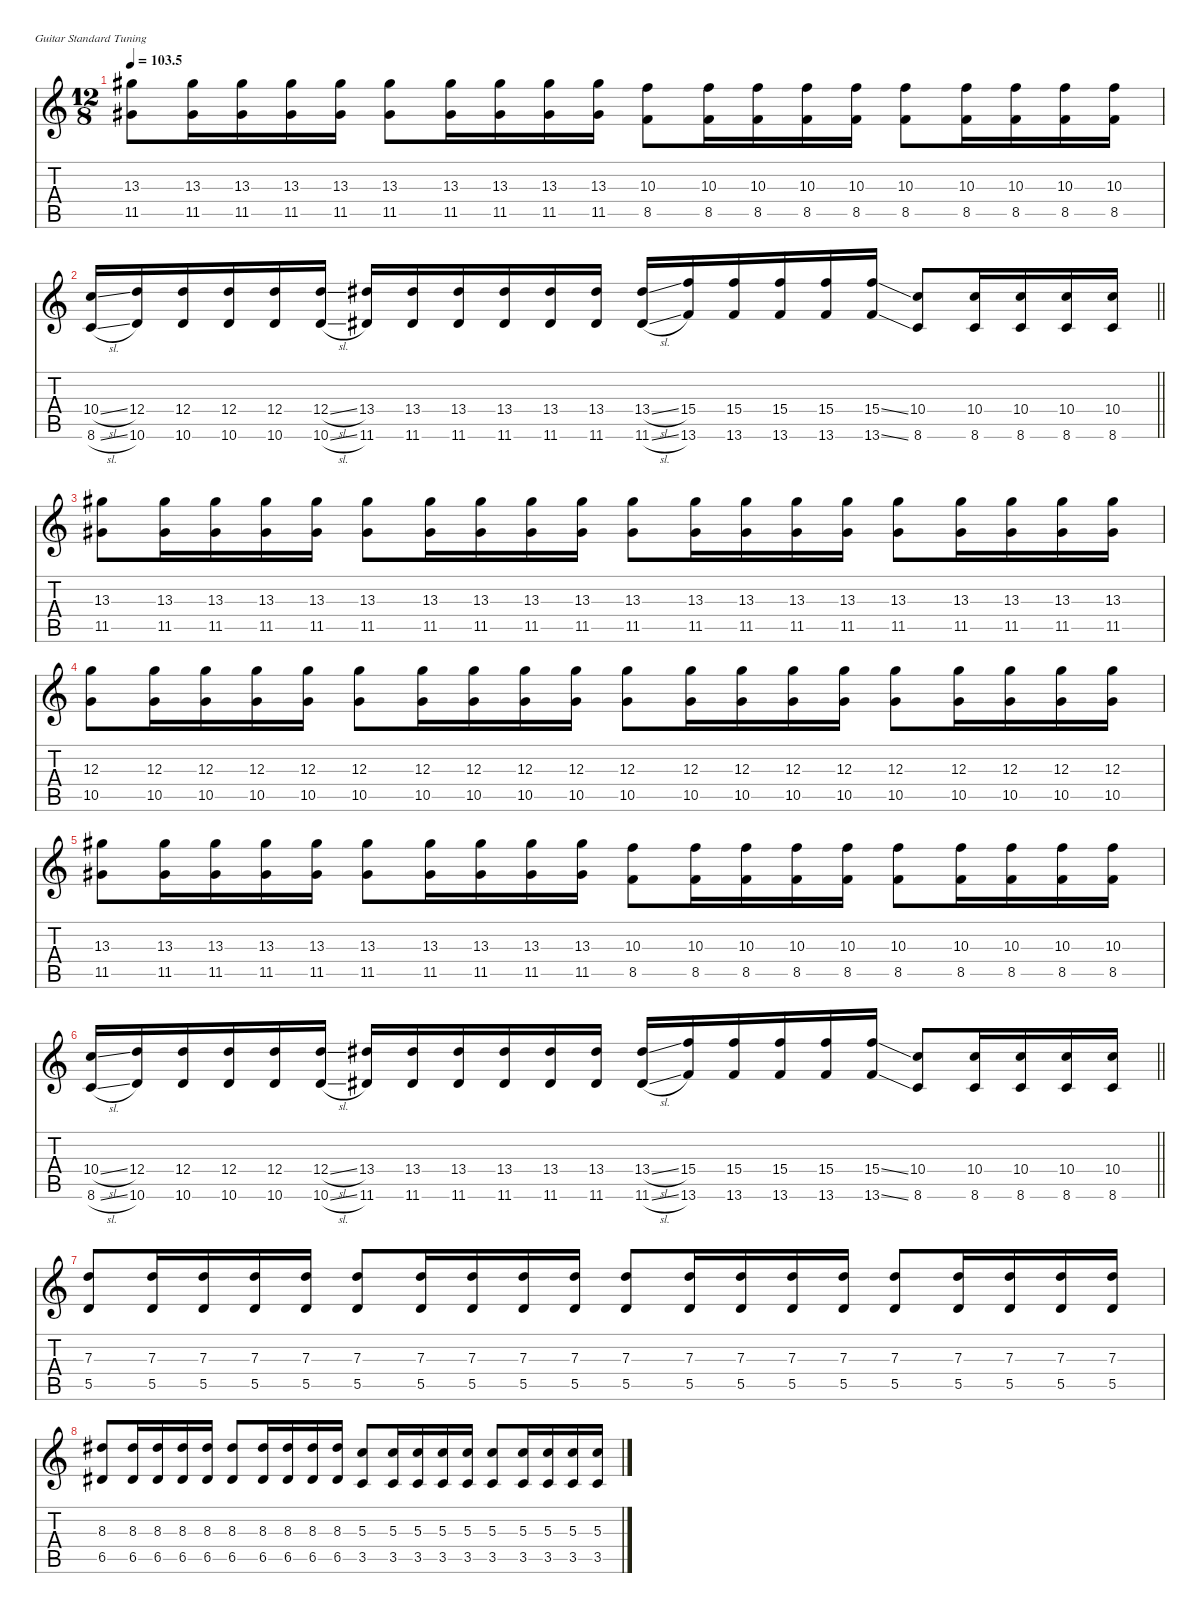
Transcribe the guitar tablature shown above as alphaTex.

\defaultSystemsLayout 4
\hideDynamics
\bracketExtendMode nobrackets
\singleTrackTrackNamePolicy hidden
\multiTrackTrackNamePolicy hidden
\firstSystemTrackNameMode fullname
\firstSystemTrackNameOrientation horizontal
\otherSystemsTrackNameOrientation horizontal
\track ("Clean Guitar" "jz.guit.") {defaultSystemsLayout 4 instrument electricguitarjazz}
\staff {score tabs}
\tuning (E4 B3 G3 D3 A2 E2)
\ts (12 8)
\tempo
103.5
\accidentals auto
\clef g2
\ottava regular
\simile none
\ks c
(13.3{acc #} 11.5{acc #}).8{dy f beam Down} (13.3{acc #} 11.5{acc #}).16{beam Down} (13.3{acc #} 11.5{acc #}).16{beam Down} (13.3{acc #} 11.5{acc #}).16{beam Down} (13.3{acc #} 11.5{acc #}).16{beam Down} (13.3{acc #} 11.5{acc #}).8{beam Down} (13.3{acc #} 11.5{acc #}).16{beam Down} (13.3{acc #} 11.5{acc #}).16{beam Down} (13.3{acc #} 11.5{acc #}).16{beam Down} (13.3{acc #} 11.5{acc #}).16{beam Down} (10.3 8.5).8{beam Down} (10.3 8.5).16{beam Down} (10.3 8.5).16{beam Down} (10.3 8.5).16{beam Down} (10.3 8.5).16{beam Down} (10.3 8.5).8{beam Down} (10.3 8.5).16{beam Down} (10.3 8.5).16{beam Down} (10.3 8.5).16{beam Down} (10.3 8.5).16{beam Down} |
\barLineRight lightlight
(10.4{sl} 8.6{sl}).16{beam Up} (12.4 10.6).16{beam Up} (12.4 10.6).16{beam Up} (12.4 10.6).16{beam Up} (12.4 10.6).16{beam Up} (12.4{sl} 10.6{sl}).16{beam Up} (13.4{acc #} 11.6{acc #}).16{beam Up} (13.4{acc #} 11.6{acc #}).16{beam Up} (13.4{acc #} 11.6{acc #}).16{beam Up} (13.4{acc #} 11.6{acc #}).16{beam Up} (13.4{acc #} 11.6{acc #}).16{beam Up} (13.4{acc #} 11.6{acc #}).16{beam Up} (13.4{sl acc #} 11.6{sl acc #}).16{beam Up} (15.4 13.6).16{beam Up} (15.4 13.6).16{beam Up} (15.4 13.6).16{beam Up} (15.4 13.6).16{beam Up} (15.4{ss} 13.6{ss}).16{beam Up} (10.4 8.6).8{beam Up} (10.4 8.6).16{beam Up} (10.4 8.6).16{beam Up} (10.4 8.6).16{beam Up} (10.4 8.6).16{beam Up} |
(13.3{acc #} 11.5{acc #}).8{beam Down} (13.3{acc #} 11.5{acc #}).16{beam Down} (13.3{acc #} 11.5{acc #}).16{beam Down} (13.3{acc #} 11.5{acc #}).16{beam Down} (13.3{acc #} 11.5{acc #}).16{beam Down} (13.3{acc #} 11.5{acc #}).8{beam Down} (13.3{acc #} 11.5{acc #}).16{beam Down} (13.3{acc #} 11.5{acc #}).16{beam Down} (13.3{acc #} 11.5{acc #}).16{beam Down} (13.3{acc #} 11.5{acc #}).16{beam Down} (13.3{acc #} 11.5{acc #}).8{beam Down} (13.3{acc #} 11.5{acc #}).16{beam Down} (13.3{acc #} 11.5{acc #}).16{beam Down} (13.3{acc #} 11.5{acc #}).16{beam Down} (13.3{acc #} 11.5{acc #}).16{beam Down} (13.3{acc #} 11.5{acc #}).8{beam Down} (13.3{acc #} 11.5{acc #}).16{beam Down} (13.3{acc #} 11.5{acc #}).16{beam Down} (13.3{acc #} 11.5{acc #}).16{beam Down} (13.3{acc #} 11.5{acc #}).16{beam Down} |
(12.3 10.5).8{beam Down} (12.3 10.5).16{beam Down} (12.3 10.5).16{beam Down} (12.3 10.5).16{beam Down} (12.3 10.5).16{beam Down} (12.3 10.5).8{beam Down} (12.3 10.5).16{beam Down} (12.3 10.5).16{beam Down} (12.3 10.5).16{beam Down} (12.3 10.5).16{beam Down} (12.3 10.5).8{beam Down} (12.3 10.5).16{beam Down} (12.3 10.5).16{beam Down} (12.3 10.5).16{beam Down} (12.3 10.5).16{beam Down} (12.3 10.5).8{beam Down} (12.3 10.5).16{beam Down} (12.3 10.5).16{beam Down} (12.3 10.5).16{beam Down} (12.3 10.5).16{beam Down} |
(13.3{acc #} 11.5{acc #}).8{beam Down} (13.3{acc #} 11.5{acc #}).16{beam Down} (13.3{acc #} 11.5{acc #}).16{beam Down} (13.3{acc #} 11.5{acc #}).16{beam Down} (13.3{acc #} 11.5{acc #}).16{beam Down} (13.3{acc #} 11.5{acc #}).8{beam Down} (13.3{acc #} 11.5{acc #}).16{beam Down} (13.3{acc #} 11.5{acc #}).16{beam Down} (13.3{acc #} 11.5{acc #}).16{beam Down} (13.3{acc #} 11.5{acc #}).16{beam Down} (10.3 8.5).8{beam Down} (10.3 8.5).16{beam Down} (10.3 8.5).16{beam Down} (10.3 8.5).16{beam Down} (10.3 8.5).16{beam Down} (10.3 8.5).8{beam Down} (10.3 8.5).16{beam Down} (10.3 8.5).16{beam Down} (10.3 8.5).16{beam Down} (10.3 8.5).16{beam Down} |
\barLineRight lightlight
(10.4{sl} 8.6{sl}).16{beam Up} (12.4 10.6).16{beam Up} (12.4 10.6).16{beam Up} (12.4 10.6).16{beam Up} (12.4 10.6).16{beam Up} (12.4{sl} 10.6{sl}).16{beam Up} (13.4{acc #} 11.6{acc #}).16{beam Up} (13.4{acc #} 11.6{acc #}).16{beam Up} (13.4{acc #} 11.6{acc #}).16{beam Up} (13.4{acc #} 11.6{acc #}).16{beam Up} (13.4{acc #} 11.6{acc #}).16{beam Up} (13.4{acc #} 11.6{acc #}).16{beam Up} (13.4{sl acc #} 11.6{sl acc #}).16{beam Up} (15.4 13.6).16{beam Up} (15.4 13.6).16{beam Up} (15.4 13.6).16{beam Up} (15.4 13.6).16{beam Up} (15.4{ss} 13.6{ss}).16{beam Up} (10.4 8.6).8{beam Up} (10.4 8.6).16{beam Up} (10.4 8.6).16{beam Up} (10.4 8.6).16{beam Up} (10.4 8.6).16{beam Up} |
(7.3 5.5).8{beam Up} (7.3 5.5).16{beam Up} (7.3 5.5).16{beam Up} (7.3 5.5).16{beam Up} (7.3 5.5).16{beam Up} (7.3 5.5).8{beam Up} (7.3 5.5).16{beam Up} (7.3 5.5).16{beam Up} (7.3 5.5).16{beam Up} (7.3 5.5).16{beam Up} (7.3 5.5).8{beam Up} (7.3 5.5).16{beam Up} (7.3 5.5).16{beam Up} (7.3 5.5).16{beam Up} (7.3 5.5).16{beam Up} (7.3 5.5).8{beam Up} (7.3 5.5).16{beam Up} (7.3 5.5).16{beam Up} (7.3 5.5).16{beam Up} (7.3 5.5).16{beam Up} |
(8.3{acc #} 6.5{acc #}).8{beam Up} (8.3{acc #} 6.5{acc #}).16{beam Up} (8.3{acc #} 6.5{acc #}).16{beam Up} (8.3{acc #} 6.5{acc #}).16{beam Up} (8.3{acc #} 6.5{acc #}).16{beam Up} (8.3{acc #} 6.5{acc #}).8{beam Up} (8.3{acc #} 6.5{acc #}).16{beam Up} (8.3{acc #} 6.5{acc #}).16{beam Up} (8.3{acc #} 6.5{acc #}).16{beam Up} (8.3{acc #} 6.5{acc #}).16{beam Up} (5.3 3.5).8{beam Up} (5.3 3.5).16{beam Up} (5.3 3.5).16{beam Up} (5.3 3.5).16{beam Up} (5.3 3.5).16{beam Up} (5.3 3.5).8{beam Up} (5.3 3.5).16{beam Up} (5.3 3.5).16{beam Up} (5.3 3.5).16{beam Up} (5.3 3.5).16{beam Up}
